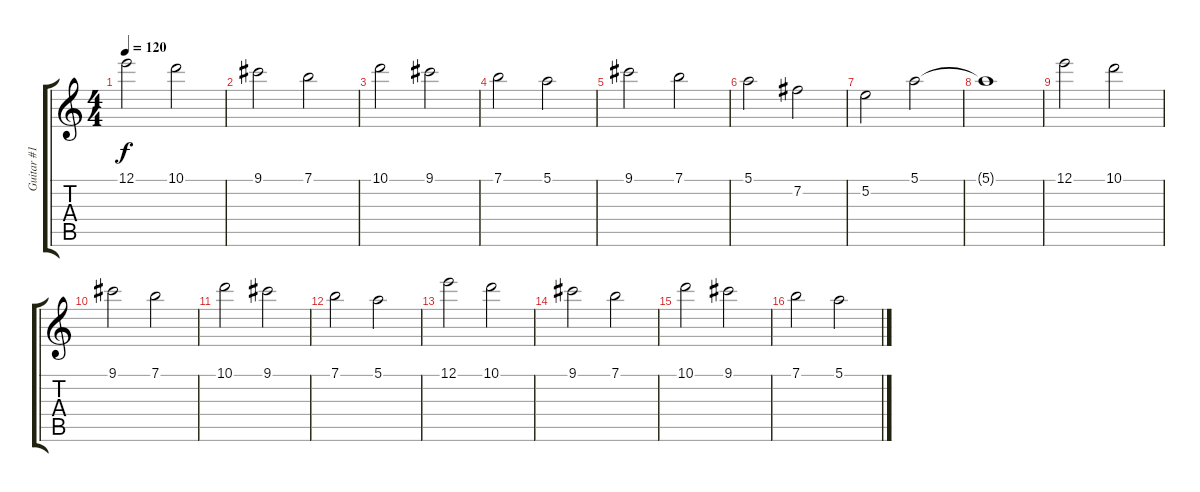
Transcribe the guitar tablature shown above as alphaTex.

\track ("Guitar #1" "Guitar #1") {instrument electricguitarclean}
\staff {score tabs}
\tuning (E4 B3 G3 D3 A2 E2) {hide}
\ts (4 4)
\tempo 120
\clef g2
\ks c
12.1.2{dy f} 10.1.2 |
9.1.2 7.1.2 |
10.1.2 9.1.2 |
7.1.2 5.1.2 |
9.1.2 7.1.2 |
5.1.2 7.2.2 |
5.2.2 5.1.2 |
5.1{t}.1 |
12.1.2 10.1.2 |
9.1.2 7.1.2 |
10.1.2 9.1.2 |
7.1.2 5.1.2 |
12.1.2 10.1.2 |
9.1.2 7.1.2 |
10.1.2 9.1.2 |
7.1.2 5.1.2
